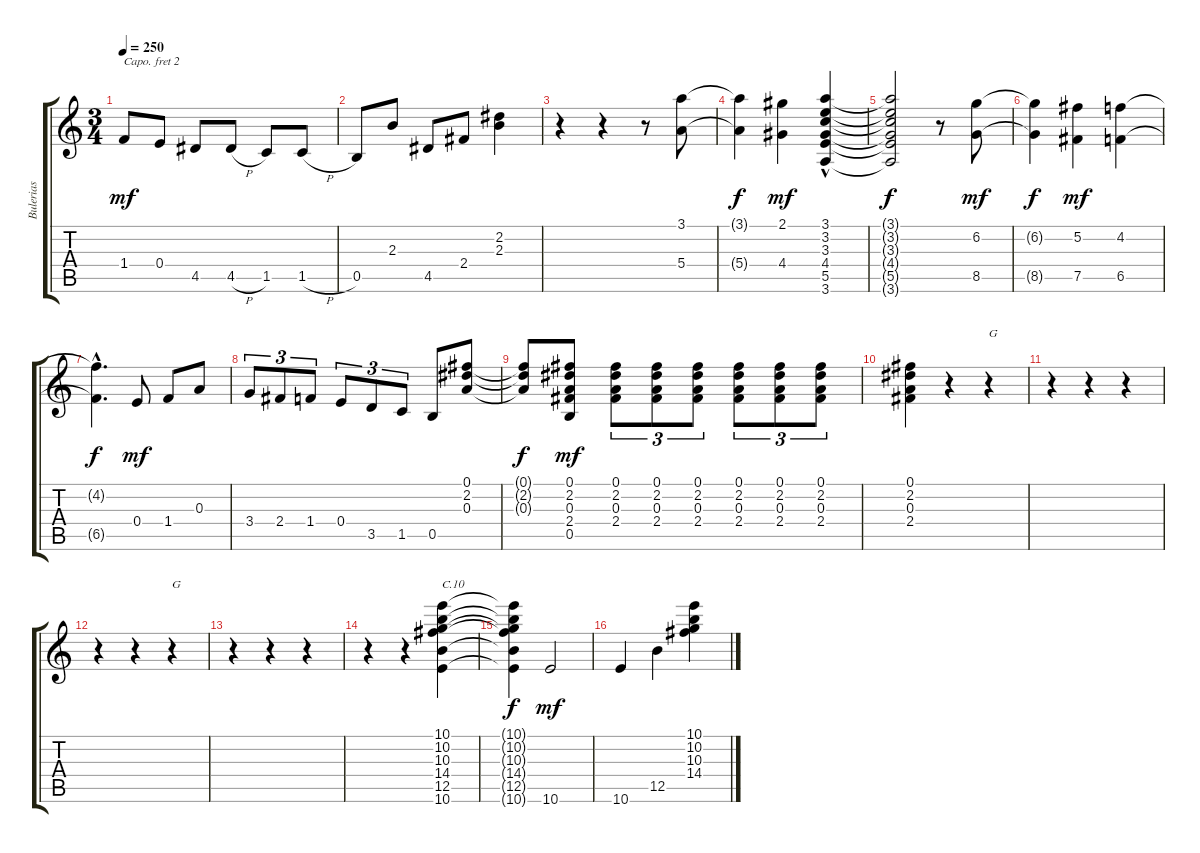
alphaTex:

\track ("Bulerias" "Bulerias") {instrument acousticguitarnylon}
\staff {score tabs}
\capo 2
\tuning (E4 B3 G3 D3 A2 E2) {hide}
\ts (3 4)
\tempo 250
\clef g2
\ks c
1.4.8{dy mf} 0.4.8 4.5.8 4.5{h}.8 1.5.8 1.5{h}.8 |
0.5.8 2.3.8 4.5.8 2.4.8 (2.2 2.3).4 |
r.4 r.4 r.8 (3.1 5.4).8 |
(3.1{t} 5.4{t}).4{dy f} (2.1 4.4).4{dy mf} (3.1{hac} 3.2 3.3 4.4{hac} 5.5 3.6{hac}).4 |
(3.1{t} 3.2{t} 3.3{t} 4.4{t} 5.5{t} 3.6{t}).2{dy f} r.8 (6.2 8.5).8{dy mf} |
(6.2{t} 8.5{t}).4{dy f} (5.2 7.5).4{dy mf} (4.2 6.5).4 |
(4.2{hac t} 6.5{hac t}).4{d dy f} 0.4.8{dy mf} 1.4.8 0.3.8 |
3.4.8{tu (3 2)} 2.4.8{tu (3 2)} 1.4.8{tu (3 2)} 0.4.8{tu (3 2)} 3.5.8{tu (3 2)} 1.5.8{tu (3 2)} 0.5.8 (0.1 2.2 0.3).8 |
(0.1{t} 2.2{t} 0.3{t}).8{dy f} (0.1 2.2 0.3 2.4 0.5).8{dy mf} (0.1 2.2 0.3 2.4).8{tu (3 2)} (0.1 2.2 0.3 2.4).8{tu (3 2)} (0.1 2.2 0.3 2.4).8{tu (3 2)} (0.1 2.2 0.3 2.4).8{tu (3 2)} (0.1 2.2 0.3 2.4).8{tu (3 2)} (0.1 2.2 0.3 2.4).8{tu (3 2)} |
(0.1 2.2 0.3 2.4).4 r.4 r.4{txt "G"} |
r.4 r.4 r.4 |
r.4 r.4 r.4{txt "G"} |
r.4 r.4 r.4 |
r.4 r.4 (10.1 10.2 10.3 14.4 12.5 10.6).4{txt "C.10"} |
(10.1{t} 10.2{t} 10.3{t} 14.4{t} 12.5{t} 10.6{t}).4{dy f} 10.6.2{dy mf} |
10.6.4 12.5.4 (10.1 10.2 10.3 14.4).4
